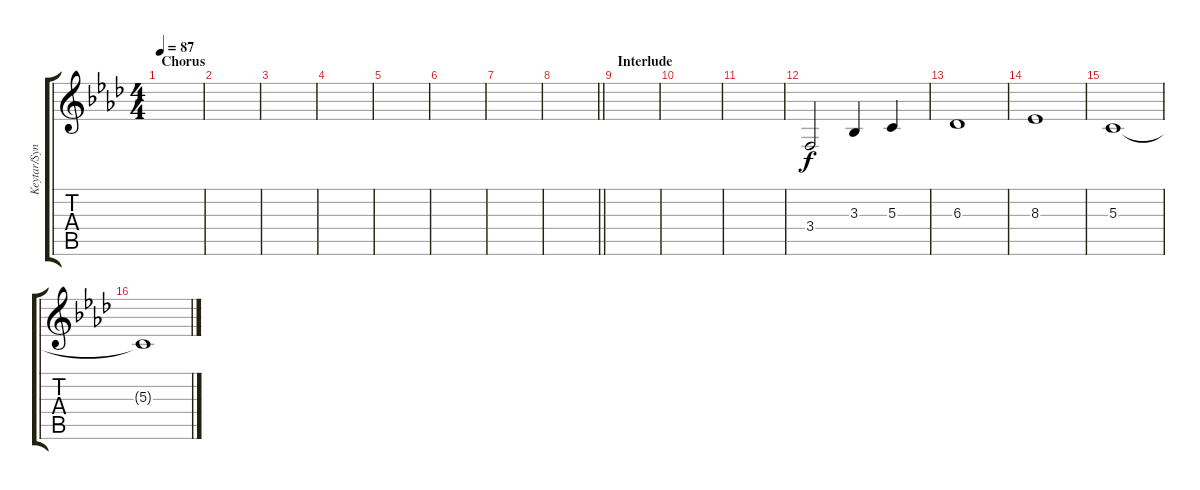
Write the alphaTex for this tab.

\track ("Keytar/Synth" "Keytar/Syn") {instrument lead2sawtooth}
\staff {score tabs}
\tuning (E4 B3 G3 D3 A2 E2) {hide}
\ts (4 4)
\section ("" "Chorus")
\tempo 87
\clef g2
\ks fminor
|
|
|
|
|
|
|
\barLineRight lightlight
|
\section ("" "Interlude")
|
|
|
3.4.2{volume 6} 3.3.4 5.3.4 |
6.3.1 |
8.3.1 |
5.3.1{volume 11} |
5.3{t}.1
